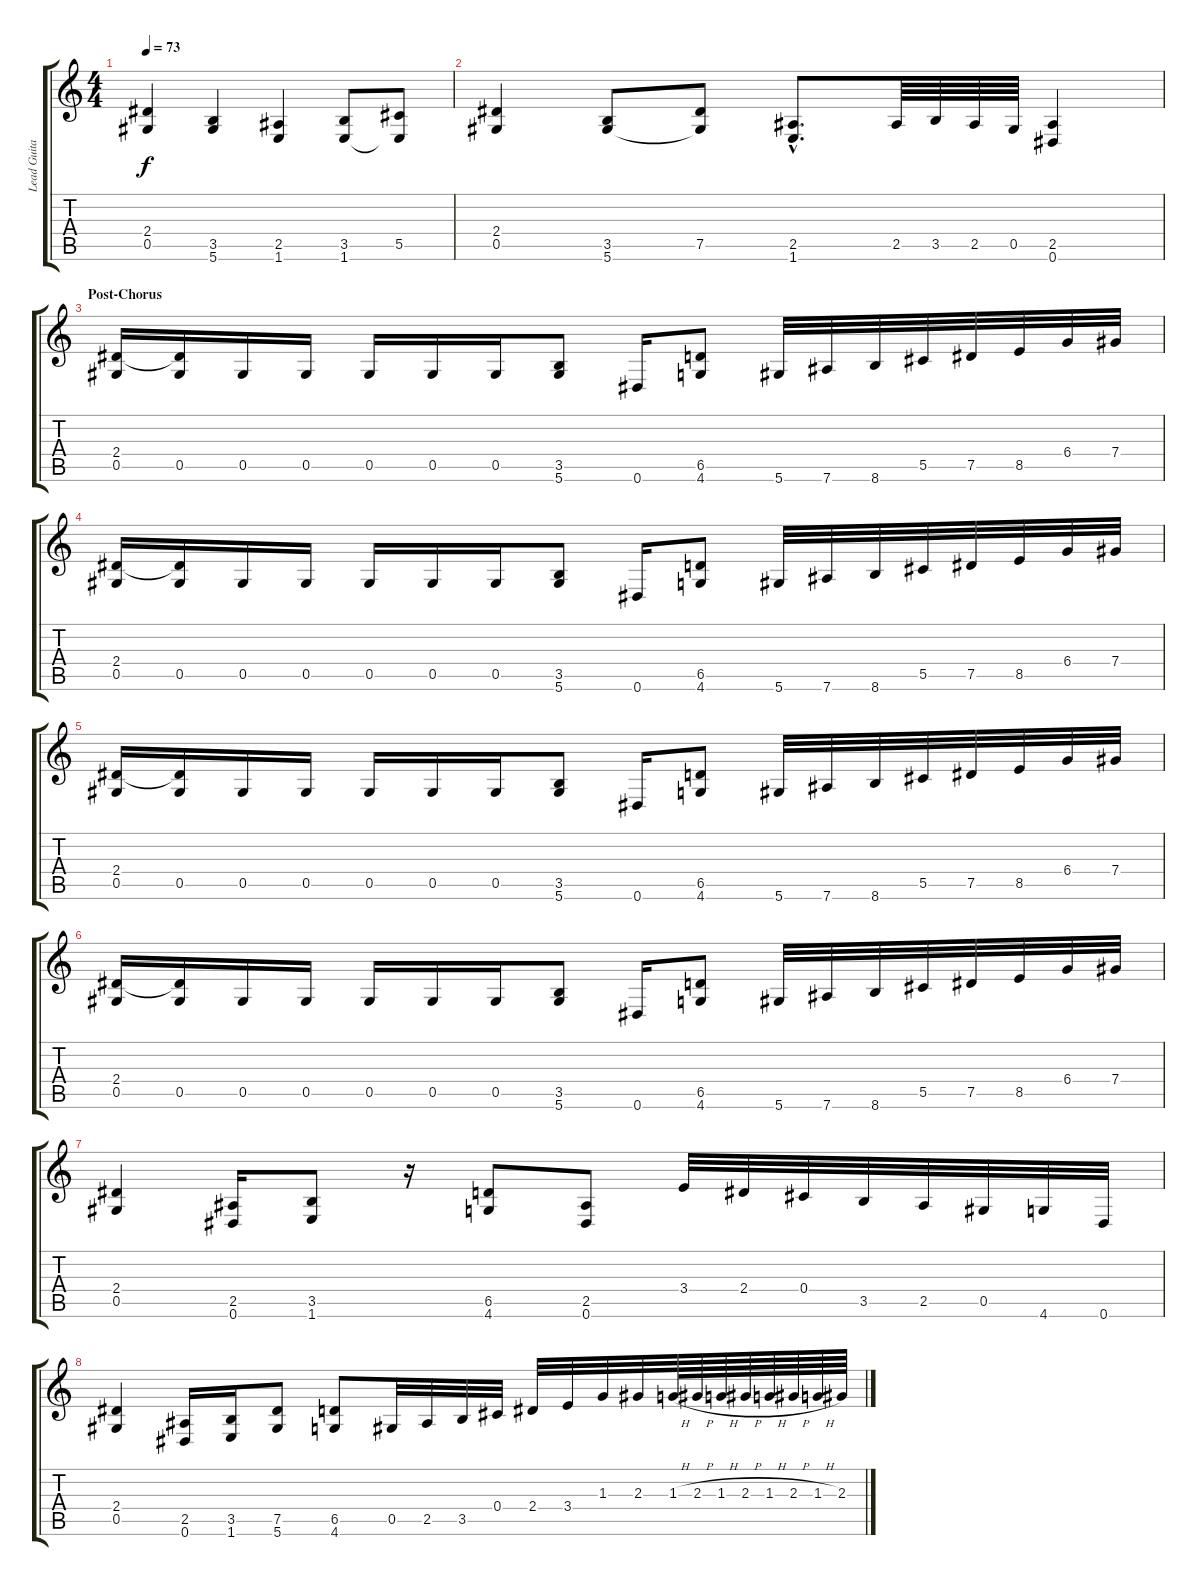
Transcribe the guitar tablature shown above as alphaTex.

\track ("Lead Guitar" "Lead Guita") {instrument distortionguitar}
\staff {score tabs}
\tuning (Eb4 Bb3 Gb3 Db3 Ab2 Eb2) {hide}
\ts (4 4)
\tempo 73
\clef g2
\ks c
(2.4 0.5).4{dy f} (3.5 5.6).4 (2.5 1.6).4 (3.5 1.6).8 (5.5 1.6{t}).8 |
(2.4 0.5).4 (3.5 5.6).8 (7.5 5.6{t}).8 (2.5{hac} 1.6{hac}).8{d} 2.5.64 3.5.64 2.5.64 0.5.64 (2.5 0.6).4 |
\section ("" "Post-Chorus")
(2.4 0.5).16 (2.4{t} 0.5).16 0.5.16 0.5.16 0.5.16 0.5.16 0.5.16 (3.5 5.6).8 0.6.16 (6.5 4.6).8 5.6.32 7.6.32 8.6.32 5.5.32 7.5.32 8.5.32 6.4.32 7.4.32 |
(2.4 0.5).16 (2.4{t} 0.5).16 0.5.16 0.5.16 0.5.16 0.5.16 0.5.16 (3.5 5.6).8 0.6.16 (6.5 4.6).8 5.6.32 7.6.32 8.6.32 5.5.32 7.5.32 8.5.32 6.4.32 7.4.32 |
(2.4 0.5).16 (2.4{t} 0.5).16 0.5.16 0.5.16 0.5.16 0.5.16 0.5.16 (3.5 5.6).8 0.6.16 (6.5 4.6).8 5.6.32 7.6.32 8.6.32 5.5.32 7.5.32 8.5.32 6.4.32 7.4.32 |
(2.4 0.5).16 (2.4{t} 0.5).16 0.5.16 0.5.16 0.5.16 0.5.16 0.5.16 (3.5 5.6).8 0.6.16 (6.5 4.6).8 5.6.32 7.6.32 8.6.32 5.5.32 7.5.32 8.5.32 6.4.32 7.4.32 |
(2.4 0.5).4 (2.5 0.6).16 (3.5 1.6).8 r.16 (6.5 4.6).8 (2.5 0.6).8 3.4.32 2.4.32 0.4.32 3.5.32 2.5.32 0.5.32 4.6.32 0.6.32 |
(2.4 0.5).4 (2.5 0.6).16 (3.5 1.6).16 (7.5 5.6).8 (6.5 4.6).8 0.5.32 2.5.32 3.5.32 0.4.32 2.4.32 3.4.32 1.3.32 2.3.32 1.3{h}.64 2.3{h}.64 1.3{h}.64 2.3{h}.64 1.3{h}.64 2.3{h}.64 1.3{h}.64 2.3.64
